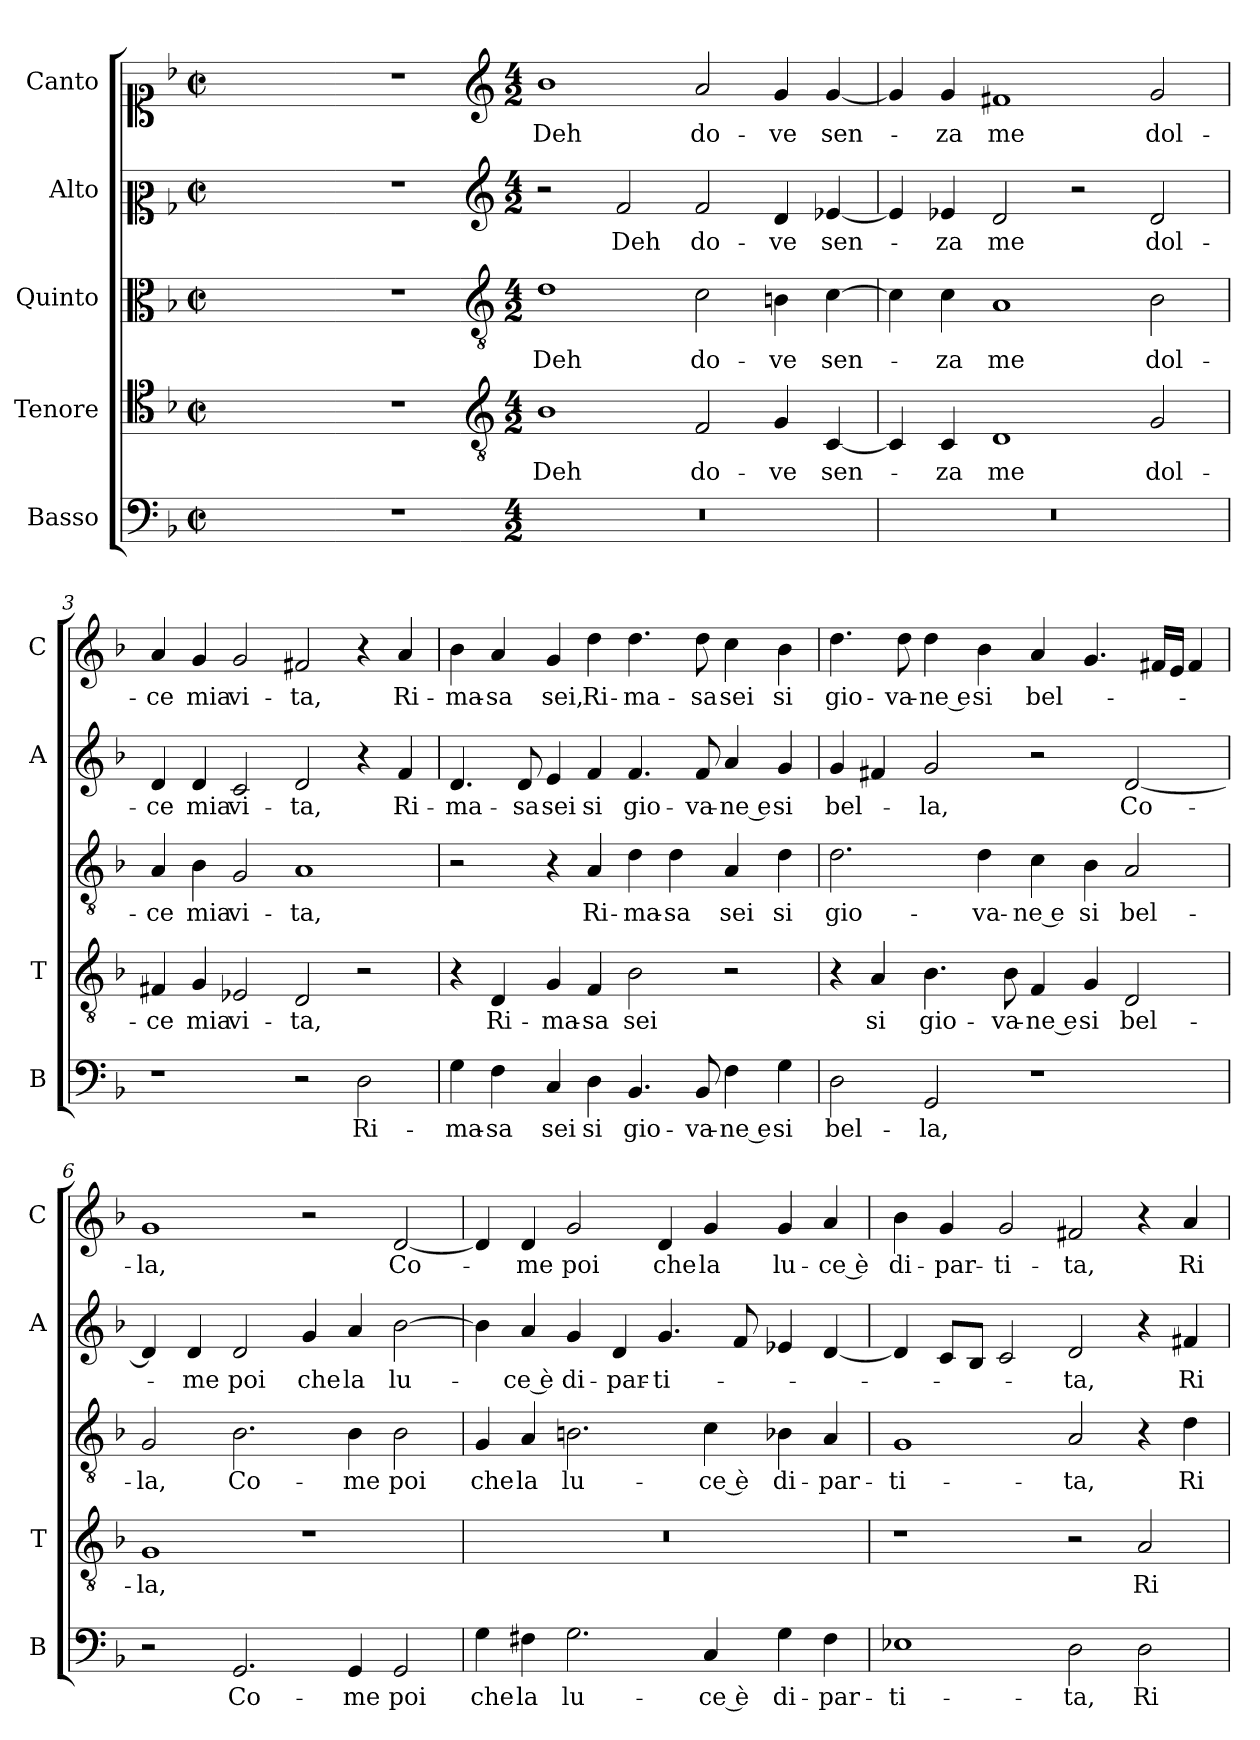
**kern	**text	**kern	**text	**kern	**text	**kern	**text	**kern	**text
*part5	*part5	*part4	*part4	*part3	*part3	*part2	*part2	*part1	*part1
*staff5	*staff5	*staff4	*staff4	*staff3	*staff3	*staff2	*staff2	*staff1	*staff1
*I"Basso	*	*I"Tenore	*	*I"Quinto	*	*I"Alto	*	*I"Canto	*
*I'B	*	*I'T	*	*	*	*I'A	*	*I'C	*
*clefF4	*	*clefC4	*	*clefC3	*	*clefC2	*	*clefC1	*
*k[b-]	*	*k[b-]	*	*k[b-]	*	*k[b-]	*	*k[b-]	*
*F:	*	*F:	*	*F:	*	*F:	*	*F:	*
*M2/2	*	*M2/2	*	*M2/2	*	*M2/2	*	*M2/2	*
*met(c|)	*	*met(c|)	*	*met(c|)	*	*met(c|)	*	*met(c|)	*
=	=	=	=	=	=	=	=	=	=
1ryy	.	1ryy	.	1ryy	.	1ryy	.	1ryy	.
=1X-	=1X-	=1X-	=1X-	=1X-	=1X-	=1X-	=1X-	=1X-	=1X-
1r	.	1r	.	1r	.	1r	.	1r	.
=1-	=1-	=1-	=1-	=1-	=1-	=1-	=1-	=1-	=1-
*	*	*clefGv2	*	*clefGv2	*	*clefG2	*	*clefG2	*
*M4/2	*	*M4/2	*	*M4/2	*	*M4/2	*	*M4/2	*
!	!	!	!LO:LY:b	!	!LO:LY:b	!	!	!	!LO:LY:b
0r	.	1B-	Deh	1d	Deh	2r	.	1b-	Deh
!	!	!	!	!	!	!	!LO:LY:b	!	!
.	.	.	.	.	.	2f/	Deh	.	.
!	!	!	!LO:LY:b	!	!LO:LY:b	!	!LO:LY:b	!	!LO:LY:b
.	.	2F/	do-	2c\	do-	2f/	do-	2a/	do-
!	!	!	!LO:LY:b	!	!LO:LY:b	!	!LO:LY:b	!	!LO:LY:b
.	.	4G/	-ve	4Bn\	-ve	4d/	-ve	4g/	-ve
!	!	!	!LO:LY:b	!	!LO:LY:b	!	!LO:LY:b	!	!LO:LY:b
.	.	[4C/	sen-	[4c\	sen-	[4e-X/	sen-	[4g/	sen-
=2	=2	=2	=2	=2	=2	=2	=2	=2	=2
0r	.	4C/]	.	4c\]	.	4e-/]	.	4g/]	.
!	!	!	!LO:LY:b	!	!LO:LY:b	!	!LO:LY:b	!	!LO:LY:b
.	.	4C/	-za	4c\	-za	4e-X/	-za	4g/	-za
!	!	!	!LO:LY:b	!	!LO:LY:b	!	!LO:LY:b	!	!LO:LY:b
.	.	1D	me	1A	me	2d/	me	1f#X	me
.	.	.	.	.	.	2r	.	.	.
!	!	!	!LO:LY:b	!	!LO:LY:b	!	!LO:LY:b	!	!LO:LY:b
.	.	2G/	dol-	2B-\	dol-	2d/	dol-	2g/	dol-
=3	=3	=3	=3	=3	=3	=3	=3	=3	=3
!	!	!	!LO:LY:b	!	!LO:LY:b	!	!LO:LY:b	!	!LO:LY:b
1r	.	4F#X/	-ce	4A/	-ce	4d/	-ce	4a/	-ce
!	!	!	!LO:LY:b	!	!LO:LY:b	!	!LO:LY:b	!	!LO:LY:b
.	.	4G/	mia	4B-\	mia	4d/	mia	4g/	mia
!	!	!	!LO:LY:b	!	!LO:LY:b	!	!LO:LY:b	!	!LO:LY:b
.	.	2E-X/	vi-	2G/	vi-	2c/	vi-	2g/	vi-
!	!	!	!LO:LY:b	!	!LO:LY:b	!	!LO:LY:b	!	!LO:LY:b
2r	.	2D/	-ta,	1A	-ta,	2d/	-ta,	2f#X/	-ta,
!	!LO:LY:b	!	!	!	!	!	!	!	!
2D\	Ri-	2r	.	.	.	4r	.	4r	.
!	!	!	!	!	!	!	!LO:LY:b	!	!LO:LY:b
.	.	.	.	.	.	4f/	Ri-	4a/	Ri-
!!LO:LB:g=z
=4	=4	=4	=4	=4	=4	=4	=4	=4	=4
!	!LO:LY:b	!	!	!	!	!	!LO:LY:b	!	!LO:LY:b
4G\	-ma-	4r	.	2r	.	4.d/	-ma-	4b-\	-ma-
!	!LO:LY:b	!	!LO:LY:b	!	!	!	!	!	!LO:LY:b
4F\	-sa	4D/	Ri-	.	.	.	.	4a/	-sa
!	!	!	!	!	!	!	!LO:LY:b	!	!
.	.	.	.	.	.	8d/	-sa	.	.
!	!LO:LY:b	!	!LO:LY:b	!	!	!	!LO:LY:b	!	!LO:LY:b
4C/	sei	4G/	-ma-	4r	.	4e/	sei	4g/	sei,
!	!LO:LY:b	!	!LO:LY:b	!	!LO:LY:b	!	!LO:LY:b	!	!LO:LY:b
4D\	si	4F/	-sa	4A/	Ri-	4f/	si	4dd\	Ri-
!	!LO:LY:b	!	!LO:LY:b	!	!LO:LY:b	!	!LO:LY:b	!	!LO:LY:b
4.BB-/	gio-	2B-\	sei	4d\	-ma-	4.f/	gio-	4.dd\	-ma-
!	!	!	!	!	!LO:LY:b	!	!	!	!
.	.	.	.	4d\	-sa	.	.	.	.
!	!LO:LY:b	!	!	!	!	!	!LO:LY:b	!	!LO:LY:b
8BB-/	-va-	.	.	.	.	8f/	-va-	8dd\	-sa
!	!LO:LY:b	!	!	!	!LO:LY:b	!	!LO:LY:b	!	!LO:LY:b
4F\	-ne e	2r	.	4A/	sei	4a/	-ne e	4cc\	sei
!	!LO:LY:b	!	!	!	!LO:LY:b	!	!LO:LY:b	!	!LO:LY:b
4G\	si	.	.	4d\	si	4g/	si	4b-\	si
=5	=5	=5	=5	=5	=5	=5	=5	=5	=5
!	!LO:LY:b	!	!	!	!LO:LY:b	!	!LO:LY:b	!	!LO:LY:b
2D\	bel-	4r	.	2.d\	gio-	4g/	bel-	4.dd\	gio-
!	!	!	!LO:LY:b	!	!	!	!	!	!
.	.	4A/	si	.	.	4f#X/	.	.	.
!	!	!	!	!	!	!	!	!	!LO:LY:b
.	.	.	.	.	.	.	.	8dd\	-va-
!	!LO:LY:b	!	!LO:LY:b	!	!	!	!LO:LY:b	!	!LO:LY:b
2GG/	-la,	4.B-\	gio-	.	.	2g/	-la,	4dd\	-ne e
!	!	!	!	!	!LO:LY:b	!	!	!	!LO:LY:b
.	.	.	.	4d\	-va-	.	.	4b-\	si
!	!	!	!LO:LY:b	!	!	!	!	!	!
.	.	8B-\	-va-	.	.	.	.	.	.
!	!	!	!LO:LY:b	!	!LO:LY:b	!	!	!	!LO:LY:b
1r	.	4F/	-ne e	4c\	-ne e	2r	.	4a/	bel-
!	!	!	!LO:LY:b	!	!LO:LY:b	!	!	!	!
.	.	4G/	si	4B-\	si	.	.	4.g/	.
!	!	!	!LO:LY:b	!	!LO:LY:b	!	!LO:LY:b	!	!
.	.	2D/	bel-	2A/	bel-	[2d/	Co-	.	.
.	.	.	.	.	.	.	.	16f#X/LL	.
.	.	.	.	.	.	.	.	16e/JJ	.
.	.	.	.	.	.	.	.	4f#/	.
=6	=6	=6	=6	=6	=6	=6	=6	=6	=6
!	!	!	!LO:LY:b	!	!LO:LY:b	!	!	!	!LO:LY:b
2r	.	1G	-la,	2G/	-la,	4d/]	.	1g	-la,
!	!	!	!	!	!	!	!LO:LY:b	!	!
.	.	.	.	.	.	4d/	-me	.	.
!	!LO:LY:b	!	!	!	!LO:LY:b	!	!LO:LY:b	!	!
2.GG/	Co-	.	.	2.B-\	Co-	2d/	poi	.	.
!	!	!	!	!	!	!	!LO:LY:b	!	!
.	.	1r	.	.	.	4g/	che	2r	.
!	!LO:LY:b	!	!	!	!LO:LY:b	!	!LO:LY:b	!	!
4GG/	-me	.	.	4B-\	-me	4a/	la	.	.
!	!LO:LY:b	!	!	!	!LO:LY:b	!	!LO:LY:b	!	!LO:LY:b
2GG/	poi	.	.	2B-\	poi	[2b-\	lu-	[2d/	Co-
!!LO:LB:g=z
=7	=7	=7	=7	=7	=7	=7	=7	=7	=7
!	!LO:LY:b	!	!	!	!LO:LY:b	!	!	!	!
4G\	che	0r	.	4G/	che	4b-\]	.	4d/]	.
!	!LO:LY:b	!	!	!	!LO:LY:b	!	!LO:LY:b	!	!LO:LY:b
4F#X\	la	.	.	4A/	la	4a/	-ce è	4d/	-me
!	!LO:LY:b	!	!	!	!LO:LY:b	!	!LO:LY:b	!	!LO:LY:b
2.G\	lu-	.	.	2.Bn\	lu-	4g/	di-	2g/	poi
!	!	!	!	!	!	!	!LO:LY:b	!	!
.	.	.	.	.	.	4d/	-par-	.	.
!	!	!	!	!	!	!	!LO:LY:b	!	!LO:LY:b
.	.	.	.	.	.	4.g/	-ti-	4d/	che
!	!LO:LY:b	!	!	!	!LO:LY:b	!	!	!	!LO:LY:b
4C/	-ce è	.	.	4c\	-ce è	.	.	4g/	la
.	.	.	.	.	.	8f/	.	.	.
!	!LO:LY:b	!	!	!	!LO:LY:b	!	!	!	!LO:LY:b
4G\	di-	.	.	4B-X\	di-	4e-X/	.	4g/	lu-
!	!LO:LY:b	!	!	!	!LO:LY:b	!	!	!	!LO:LY:b
4F#\	-par-	.	.	4A/	-par-	[4d/	.	4a/	-ce è
=8	=8	=8	=8	=8	=8	=8	=8	=8	=8
!	!LO:LY:b	!	!	!	!LO:LY:b	!	!	!	!LO:LY:b
1E-X	-ti-	1r	.	1G	-ti-	4d/]	.	4b-\	di-
!	!	!	!	!	!	!	!	!	!LO:LY:b
.	.	.	.	.	.	8c/L	.	4g/	-par-
.	.	.	.	.	.	8B-/J	.	.	.
!	!	!	!	!	!	!	!	!	!LO:LY:b
.	.	.	.	.	.	2c/	.	2g/	-ti-
!	!LO:LY:b	!	!	!	!LO:LY:b	!	!LO:LY:b	!	!LO:LY:b
2D\	-ta,	2r	.	2A/	-ta,	2d/	-ta,	2f#X/	-ta,
!	!LO:LY:b	!	!LO:LY:b	!	!	!	!	!	!
2D\	Ri-	2A/	Ri-	4r	.	4r	.	4r	.
!	!	!	!	!	!LO:LY:b	!	!LO:LY:b	!	!LO:LY:b
.	.	.	.	4d\	Ri-	4f#X/	Ri-	4a/	Ri-
=	=	=	=	=	=	=	=	=	=
*-	*-	*-	*-	*-	*-	*-	*-	*-	*-
